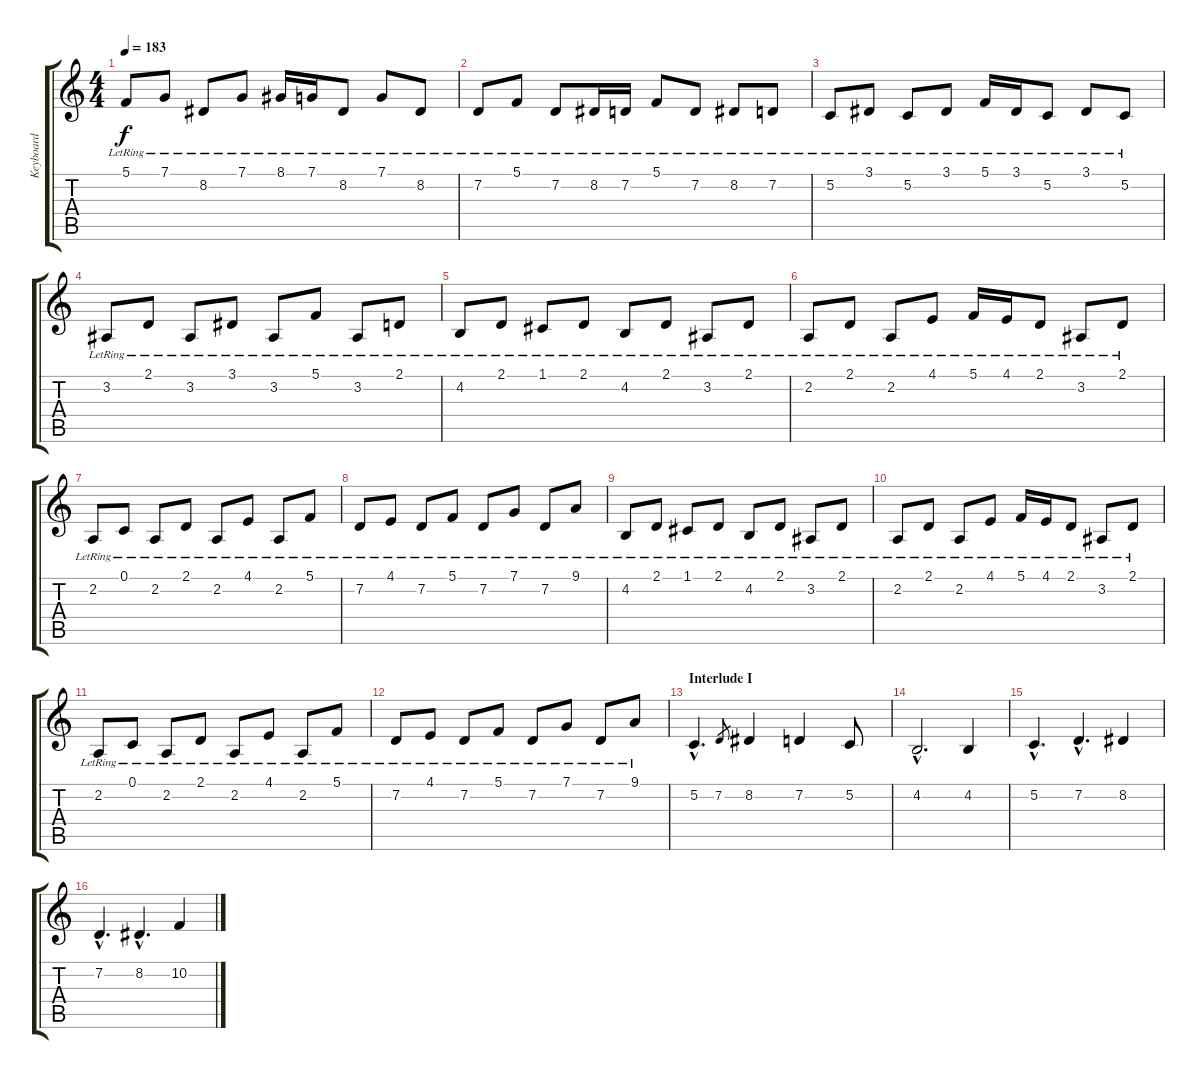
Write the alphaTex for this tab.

\track ("Keyboard" "Keyboard") {instrument harpsichord}
\staff {score tabs}
\tuning (C4 G3 Eb3 Bb2 F2 C2) {hide}
\ts (4 4)
\tempo 183
\clef g2
\ks c
5.1{lr}.8{dy f} 7.1{lr}.8 8.2{lr}.8 7.1{lr}.8 8.1{lr}.16 7.1{lr}.16 8.2{lr}.8 7.1{lr}.8 8.2{lr}.8 |
7.2{lr}.8 5.1{lr}.8 7.2{lr}.8 8.2{lr}.16 7.2{lr}.16 5.1{lr}.8 7.2{lr}.8 8.2{lr}.8 7.2{lr}.8 |
5.2{lr}.8 3.1{lr}.8 5.2{lr}.8 3.1{lr}.8 5.1{lr}.16 3.1{lr}.16 5.2{lr}.8 3.1{lr}.8 5.2{lr}.8 |
3.2{lr}.8 2.1{lr}.8 3.2{lr}.8 3.1{lr}.8 3.2{lr}.8 5.1{lr}.8 3.2{lr}.8 2.1{lr}.8 |
4.2{lr}.8 2.1{lr}.8 1.1{lr}.8 2.1{lr}.8 4.2{lr}.8 2.1{lr}.8 3.2{lr}.8 2.1{lr}.8 |
2.2{lr}.8 2.1{lr}.8 2.2{lr}.8 4.1{lr}.8 5.1{lr}.16 4.1{lr}.16 2.1{lr}.8 3.2{lr}.8 2.1{lr}.8 |
2.2{lr}.8 0.1{lr}.8 2.2{lr}.8 2.1{lr}.8 2.2{lr}.8 4.1{lr}.8 2.2{lr}.8 5.1{lr}.8 |
7.2{lr}.8 4.1{lr}.8 7.2{lr}.8 5.1{lr}.8 7.2{lr}.8 7.1{lr}.8 7.2{lr}.8 9.1{lr}.8 |
4.2{lr}.8 2.1{lr}.8 1.1{lr}.8 2.1{lr}.8 4.2{lr}.8 2.1{lr}.8 3.2{lr}.8 2.1{lr}.8 |
2.2{lr}.8 2.1{lr}.8 2.2{lr}.8 4.1{lr}.8 5.1{lr}.16 4.1{lr}.16 2.1{lr}.8 3.2{lr}.8 2.1{lr}.8 |
2.2{lr}.8 0.1{lr}.8 2.2{lr}.8 2.1{lr}.8 2.2{lr}.8 4.1{lr}.8 2.2{lr}.8 5.1{lr}.8 |
7.2{lr}.8 4.1{lr}.8 7.2{lr}.8 5.1{lr}.8 7.2{lr}.8 7.1{lr}.8 7.2{lr}.8 9.1{lr}.8 |
\section ("" "Interlude I")
5.2{hac}.4{d instrument acousticgrandpiano} 7.2.8{gr} 8.2.4 7.2.4 5.2.8 |
4.2{hac}.2{d} 4.2.4 |
5.2{hac}.4{d} 7.2{hac}.4{d} 8.2.4 |
7.2{hac}.4{d} 8.2{hac}.4{d} 10.2.4
